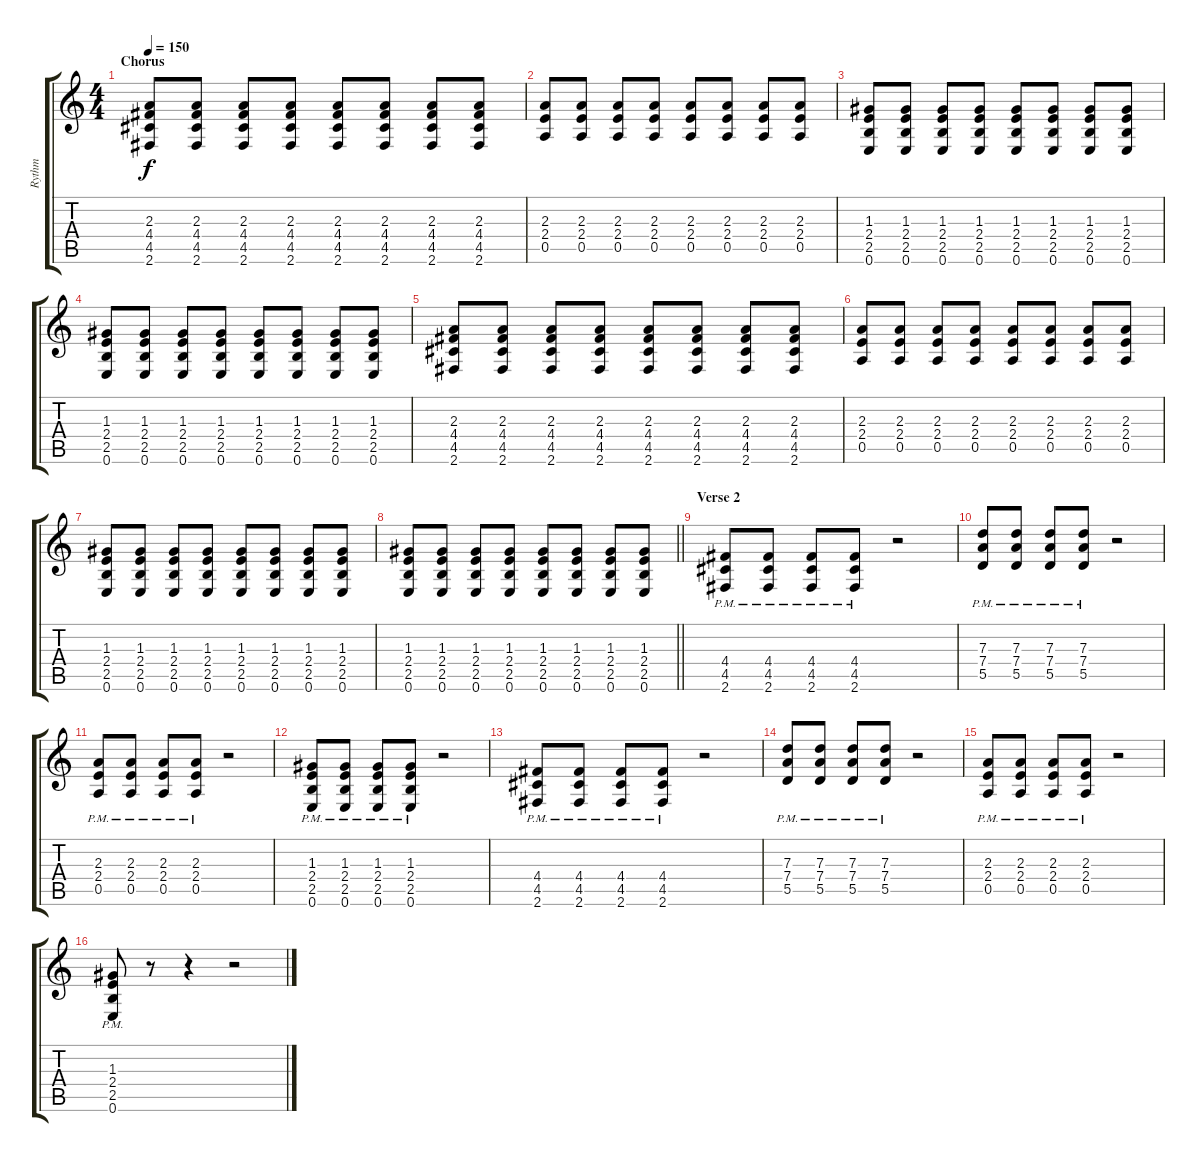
\track ("Rythm" "Rythm") {instrument distortionguitar}
\staff {score tabs}
\tuning (E4 B3 G3 D3 A2 E2) {hide}
\ts (4 4)
\section ("" "Chorus")
\tempo 150
\clef g2
\ks c
(2.3 4.4 4.5 2.6).8{dy f} (2.3 4.4 4.5 2.6).8 (2.3 4.4 4.5 2.6).8 (2.3 4.4 4.5 2.6).8 (2.3 4.4 4.5 2.6).8 (2.3 4.4 4.5 2.6).8 (2.3 4.4 4.5 2.6).8 (2.3 4.4 4.5 2.6).8 |
(2.3 2.4 0.5).8 (2.3 2.4 0.5).8 (2.3 2.4 0.5).8 (2.3 2.4 0.5).8 (2.3 2.4 0.5).8 (2.3 2.4 0.5).8 (2.3 2.4 0.5).8 (2.3 2.4 0.5).8 |
(1.3 2.4 2.5 0.6).8 (1.3 2.4 2.5 0.6).8 (1.3 2.4 2.5 0.6).8 (1.3 2.4 2.5 0.6).8 (1.3 2.4 2.5 0.6).8 (1.3 2.4 2.5 0.6).8 (1.3 2.4 2.5 0.6).8 (1.3 2.4 2.5 0.6).8 |
(1.3 2.4 2.5 0.6).8 (1.3 2.4 2.5 0.6).8 (1.3 2.4 2.5 0.6).8 (1.3 2.4 2.5 0.6).8 (1.3 2.4 2.5 0.6).8 (1.3 2.4 2.5 0.6).8 (1.3 2.4 2.5 0.6).8 (1.3 2.4 2.5 0.6).8 |
(2.3 4.4 4.5 2.6).8 (2.3 4.4 4.5 2.6).8 (2.3 4.4 4.5 2.6).8 (2.3 4.4 4.5 2.6).8 (2.3 4.4 4.5 2.6).8 (2.3 4.4 4.5 2.6).8 (2.3 4.4 4.5 2.6).8 (2.3 4.4 4.5 2.6).8 |
(2.3 2.4 0.5).8 (2.3 2.4 0.5).8 (2.3 2.4 0.5).8 (2.3 2.4 0.5).8 (2.3 2.4 0.5).8 (2.3 2.4 0.5).8 (2.3 2.4 0.5).8 (2.3 2.4 0.5).8 |
(1.3 2.4 2.5 0.6).8 (1.3 2.4 2.5 0.6).8 (1.3 2.4 2.5 0.6).8 (1.3 2.4 2.5 0.6).8 (1.3 2.4 2.5 0.6).8 (1.3 2.4 2.5 0.6).8 (1.3 2.4 2.5 0.6).8 (1.3 2.4 2.5 0.6).8 |
\barLineRight lightlight
(1.3 2.4 2.5 0.6).8 (1.3 2.4 2.5 0.6).8 (1.3 2.4 2.5 0.6).8 (1.3 2.4 2.5 0.6).8 (1.3 2.4 2.5 0.6).8 (1.3 2.4 2.5 0.6).8 (1.3 2.4 2.5 0.6).8 (1.3 2.4 2.5 0.6).8 |
\section ("" "Verse 2")
(4.4{pm} 4.5{pm} 2.6{pm}).8 (4.4{pm} 4.5{pm} 2.6{pm}).8 (4.4{pm} 4.5{pm} 2.6{pm}).8 (4.4{pm} 4.5{pm} 2.6{pm}).8 r.2 |
(7.3 7.4{pm} 5.5{pm}).8 (7.3 7.4{pm} 5.5{pm}).8 (7.3 7.4{pm} 5.5{pm}).8 (7.3 7.4{pm} 5.5{pm}).8 r.2 |
(2.3{pm} 2.4{pm} 0.5{pm}).8 (2.3{pm} 2.4{pm} 0.5{pm}).8 (2.3{pm} 2.4{pm} 0.5{pm}).8 (2.3{pm} 2.4{pm} 0.5{pm}).8 r.2 |
(1.3{pm} 2.4{pm} 2.5{pm} 0.6{pm}).8 (1.3{pm} 2.4{pm} 2.5{pm} 0.6{pm}).8 (1.3{pm} 2.4{pm} 2.5{pm} 0.6{pm}).8 (1.3{pm} 2.4{pm} 2.5{pm} 0.6{pm}).8 r.2 |
(4.4{pm} 4.5{pm} 2.6{pm}).8 (4.4{pm} 4.5{pm} 2.6{pm}).8 (4.4{pm} 4.5{pm} 2.6{pm}).8 (4.4{pm} 4.5{pm} 2.6{pm}).8 r.2 |
(7.3 7.4{pm} 5.5{pm}).8 (7.3 7.4{pm} 5.5{pm}).8 (7.3 7.4{pm} 5.5{pm}).8 (7.3 7.4{pm} 5.5{pm}).8 r.2 |
(2.3{pm} 2.4{pm} 0.5{pm}).8 (2.3{pm} 2.4{pm} 0.5{pm}).8 (2.3{pm} 2.4{pm} 0.5{pm}).8 (2.3{pm} 2.4{pm} 0.5{pm}).8 r.2 |
(1.3{pm} 2.4{pm} 2.5{pm} 0.6{pm}).8 r.8 r.4 r.2
